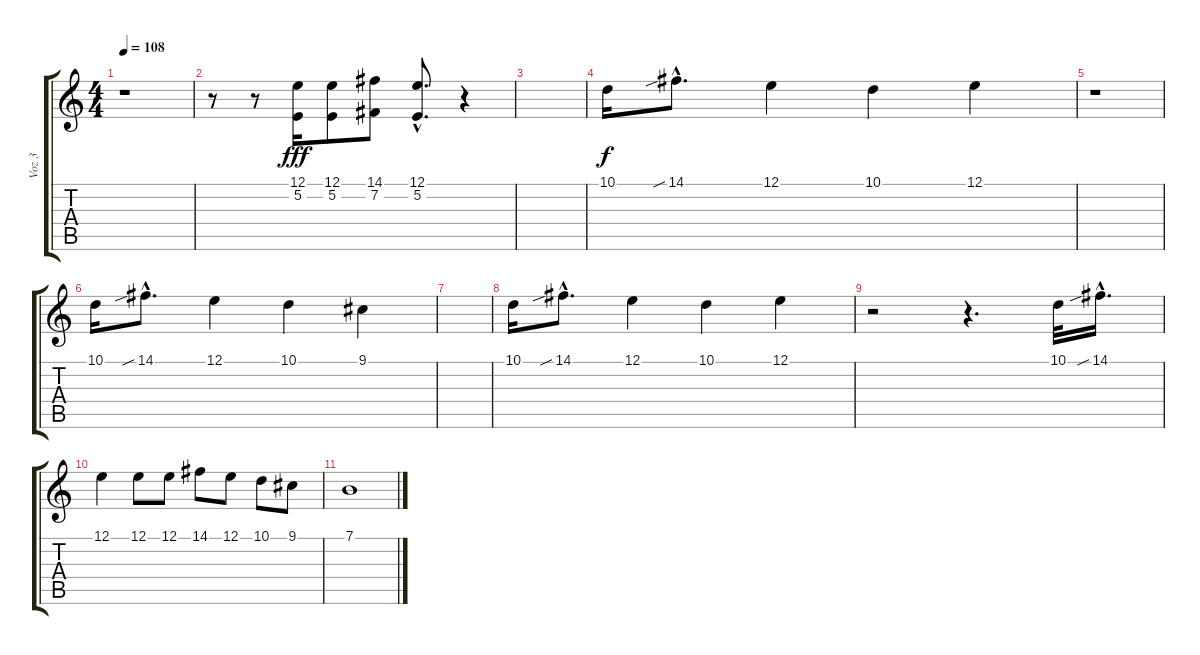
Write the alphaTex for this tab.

\track ("Voz 3" "Voz 3") {instrument voiceoohs}
\staff {score tabs}
\tuning (E4 B3 G3 D3 A2 E2) {hide}
\ts (4 4)
\tempo 108
\clef g2
\ks c
r.1{dy f} |
r.8 r.8 (12.1 5.2).16{dy fff} (12.1 5.2).8 (14.1 7.2).8 (12.1{hac} 5.2{hac}).8{d} r.4 |
|
10.1.16{dy f} 14.1{sib hac}.8{d} 12.1.4 10.1.4 12.1.4 |
r.1 |
10.1.16 14.1{sib hac}.8{d} 12.1.4 10.1.4 9.1.4 |
|
10.1.16 14.1{sib hac}.8{d} 12.1.4 10.1.4 12.1.4 |
r.2 r.4{d} 10.1.32 14.1{sib hac}.16{d} |
12.1.4 12.1.8 12.1.8 14.1.8 12.1.8 10.1.8 9.1.8 |
7.1.1
